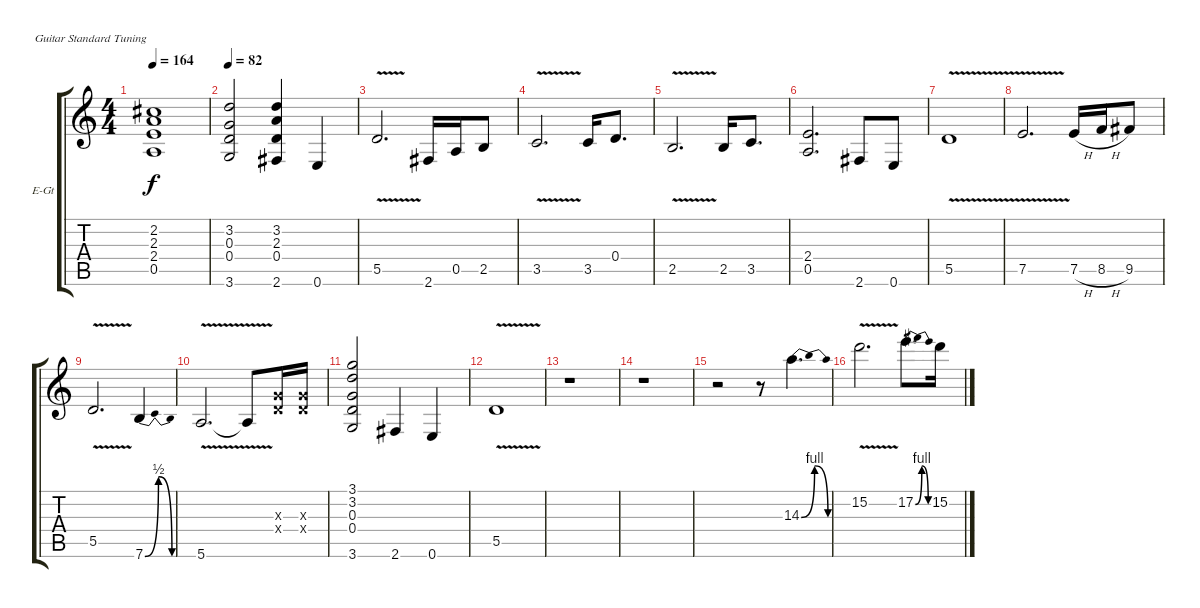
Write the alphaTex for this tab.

\bracketExtendMode groupsimilarinstruments
\firstSystemTrackNameOrientation horizontal
\otherSystemsTrackNameOrientation horizontal
\track ("Guitar 4olo" "E-Gt") {instrument acousticgrandpiano}
\staff {score tabs}
\tuning (E4 B3 G3 D3 A2 E2)
\displaytranspose 12
\ts (4 4)
\tempo 164
\clef g2
\ks c
(2.2{t} 2.3{t} 2.4{t} 0.5{t}).1{dy f} |
\tempo 82
(3.2 0.3 0.4 3.6).2 (3.2 2.3 0.4 2.6).4 0.6.4 |
5.5{v}.2{d} 2.6.16 0.5.16 2.5.8 |
3.5{v}.2{d} 3.5.16 0.4.8{d} |
2.5{v}.2{d} 2.5.16 3.5.8{d} |
(2.4 0.5).2{d} 2.6.8 0.6.8 |
5.5{v}.1 |
7.5{v}.2{d} 7.5{h}.16 8.5{h}.16 9.5.8 |
5.5{v}.2{d} 7.6{be (bendrelease 0 0 30 2 30 2 60 0)}.4 |
5.6{v}.2{d} 5.6{t}.8 (0.3{x} 0.4{x}).16 (0.3{x} 0.4{x}).16 |
(3.1 3.2 0.3 0.4 3.6).2 2.6.4 0.6.4 |
5.5{v}.1 |
r.1 |
r.1 |
r.2 r.8 14.3{be (bendrelease 0 0 30 4 30 4 60 0)}.4{d} |
15.2{v}.2{d} 17.2{be (bendrelease 0 0 30 4 30 4 60 0)}.8{d} 15.2.16
